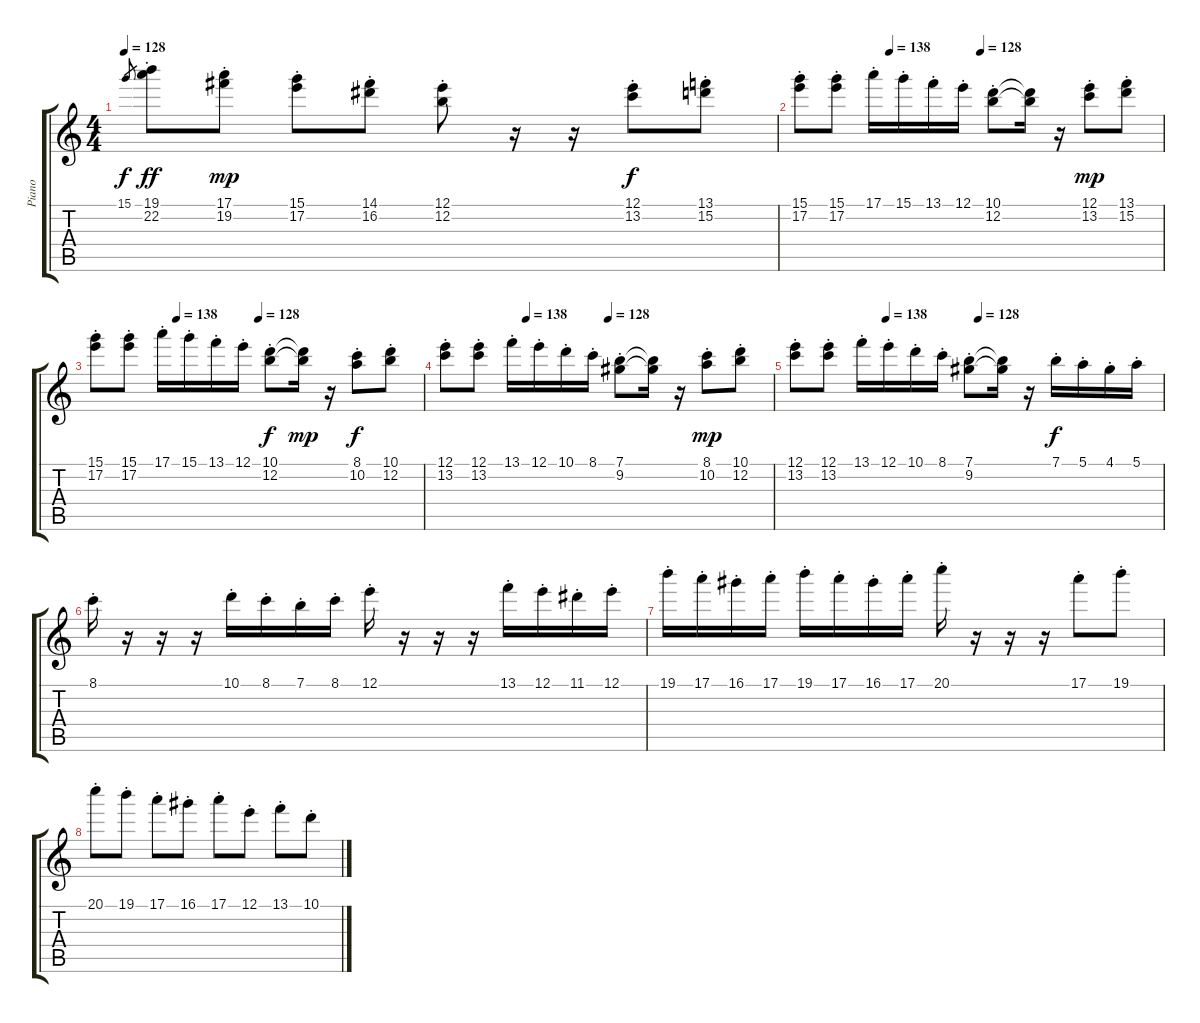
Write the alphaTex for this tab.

\track ("Piano" "Piano") {instrument acousticguitarsteel}
\staff {score tabs}
\tuning (E4 B3 G3 D3 A2 E2) {hide}
\ts (4 4)
\tempo 128
\clef g2
\ks c
15.1.8{gr dy f} (19.1{st} 22.2{st}).8{dy ff} (17.1{st} 19.2{st}).8{dy mp} (15.1{st} 17.2{st}).8 (14.1{st} 16.2{st}).8 (12.1{st} 12.2{st}).8 r.16 r.16 (12.1{st} 13.2{st}).8{dy f} (13.1{st} 15.2{st}).8 |
\tempo (138 0.25)
\tempo (128 0.5)
(15.1{st} 17.2{st}).8 (15.1{st} 17.2{st}).8 17.1{st}.16 15.1{st}.16 13.1{st}.16 12.1{st}.16 (10.1{st} 12.2{st}).8 (10.1{t} 12.2{t}).16 r.16 (12.1{st} 13.2{st}).8{dy mp} (13.1{st} 15.2{st}).8 |
\tempo (138 0.25)
\tempo (128 0.5)
(15.1{st} 17.2{st}).8 (15.1{st} 17.2{st}).8 17.1{st}.16 15.1{st}.16 13.1{st}.16 12.1{st}.16 (10.1{st} 12.2{st}).8{dy f} (10.1{t} 12.2{t}).16{dy mp} r.16 (8.1{st} 10.2{st}).8{dy f} (10.1{st} 12.2{st}).8 |
\tempo (138 0.25)
\tempo (128 0.5)
(12.1{st} 13.2{st}).8 (12.1{st} 13.2{st}).8 13.1{st}.16 12.1{st}.16 10.1{st}.16 8.1{st}.16 (7.1{st} 9.2{st}).8 (7.1{t} 9.2{t}).16 r.16 (8.1{st} 10.2{st}).8{dy mp} (10.1{st} 12.2{st}).8 |
\tempo (138 0.25)
\tempo (128 0.5)
(12.1{st} 13.2{st}).8 (12.1{st} 13.2{st}).8 13.1{st}.16 12.1{st}.16 10.1{st}.16 8.1{st}.16 (7.1{st} 9.2{st}).8 (7.1{t} 9.2{t}).16 r.16 7.1{st}.16{dy f} 5.1{st}.16 4.1{st}.16 5.1{st}.16 |
8.1{st}.16 r.16 r.16 r.16 10.1{st}.16 8.1{st}.16 7.1{st}.16 8.1{st}.16 12.1{st}.16 r.16 r.16 r.16 13.1{st}.16 12.1{st}.16 11.1{st}.16 12.1{st}.16 |
19.1{st}.16 17.1{st}.16 16.1{st}.16 17.1{st}.16 19.1{st}.16 17.1{st}.16 16.1{st}.16 17.1{st}.16 20.1{st}.16 r.16 r.16 r.16 17.1{st}.8 19.1{st}.8 |
20.1{st}.8 19.1{st}.8 17.1{st}.8 16.1{st}.8 17.1{st}.8 12.1{st}.8 13.1{st}.8 10.1{st}.8
